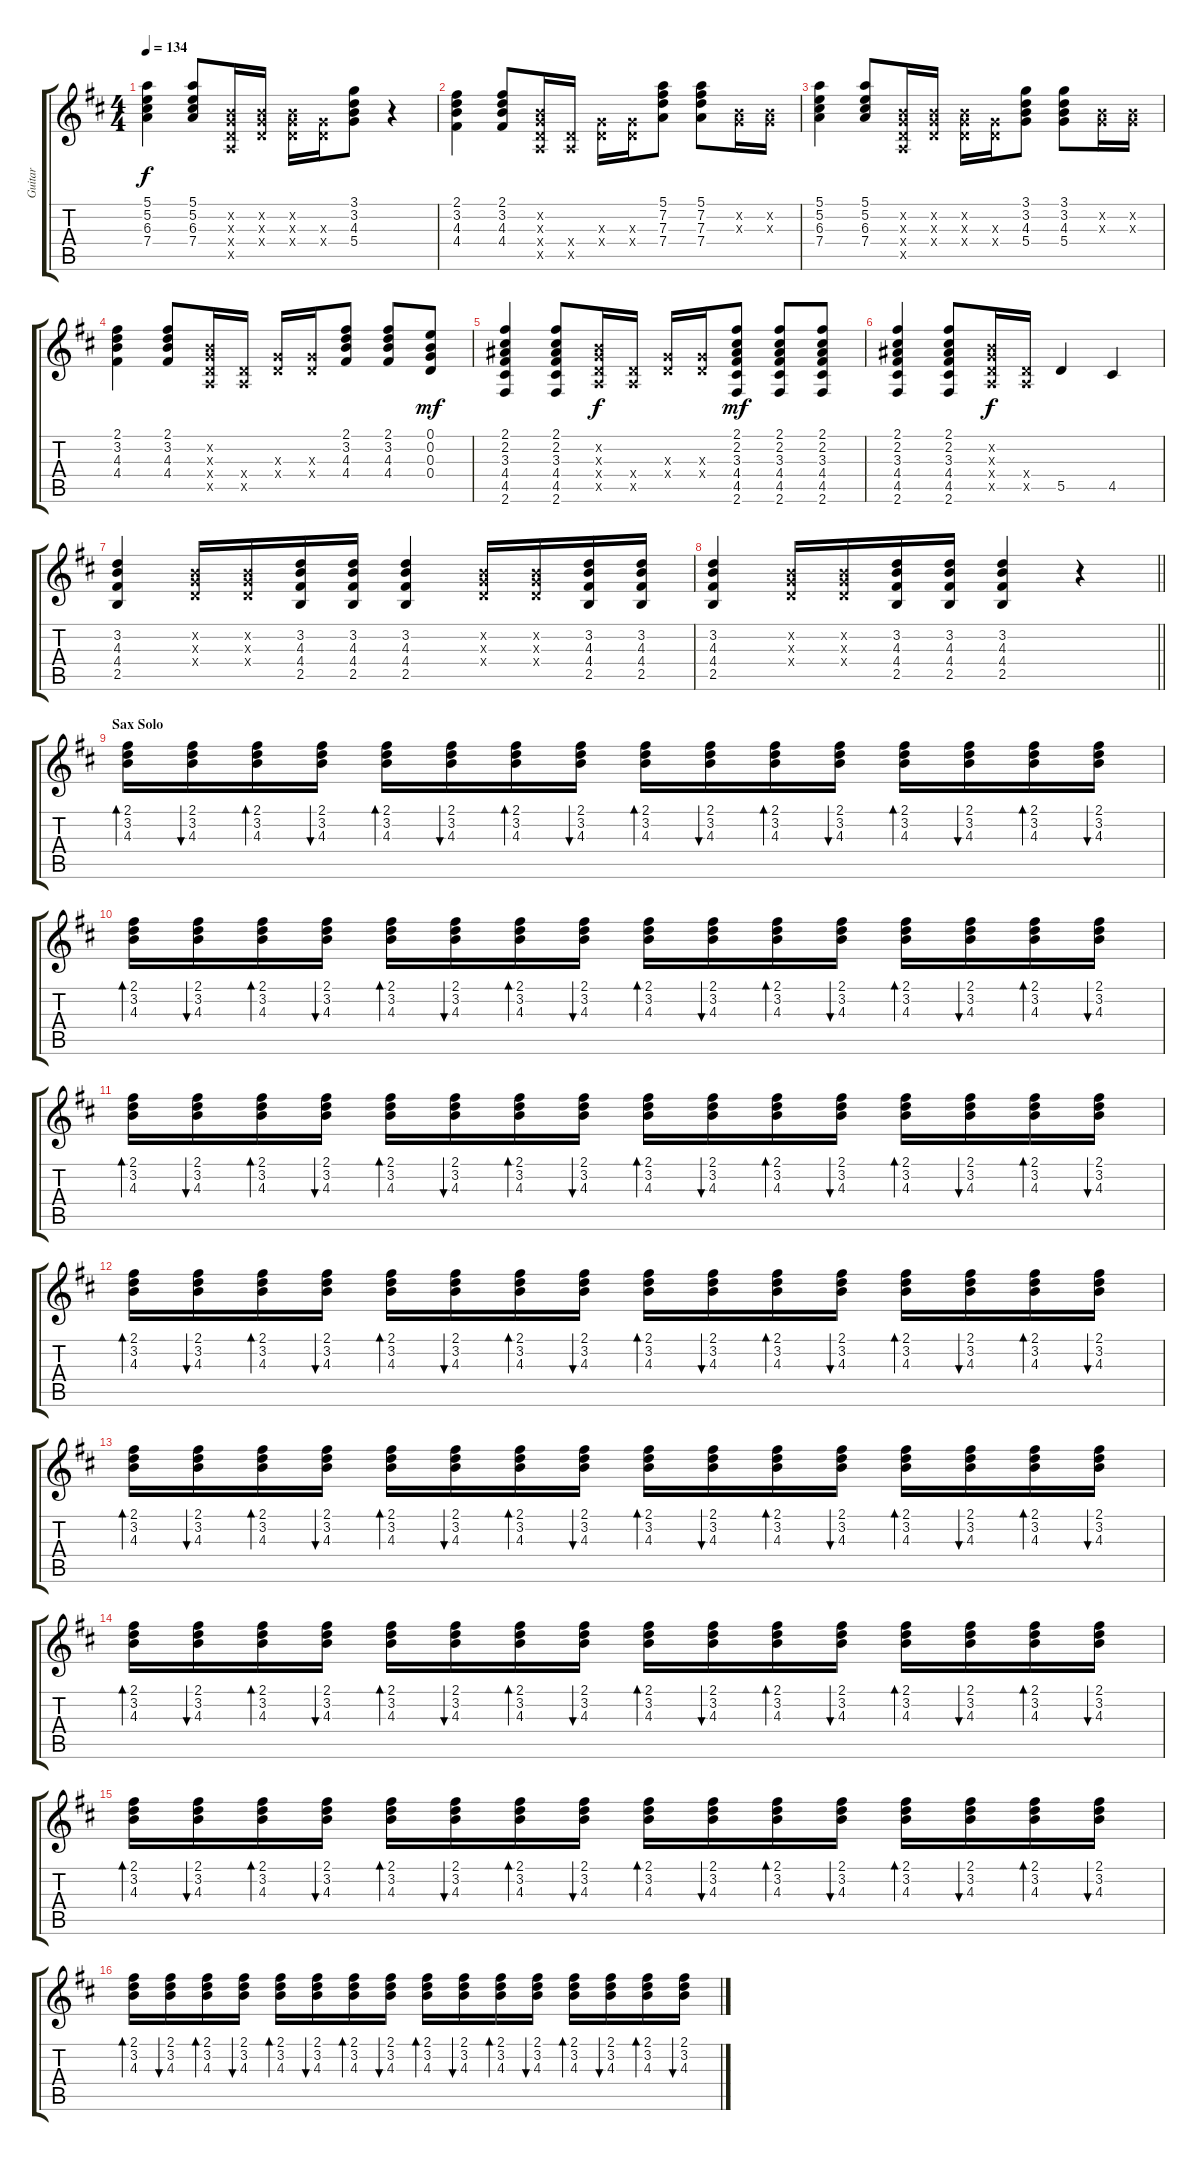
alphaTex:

\track ("Guitar" "Guitar") {instrument distortionguitar}
\staff {score tabs}
\tuning (E4 B3 G3 D3 A2 E2) {hide}
\ts (4 4)
\tempo 134
\clef g2
\ks bminor
(5.1 5.2 6.3 7.4).4{dy f} (5.1 5.2 6.3 7.4).8 (0.2{x} 0.3{x} 0.4{x} 0.5{x}).16 (0.2{x} 0.3{x} 0.4{x}).16 (0.2{x} 0.3{x} 0.4{x}).16 (0.3{x} 0.4{x}).16 (3.1 3.2 4.3 5.4).8 r.4 |
(2.1 3.2 4.3 4.4).4 (2.1 3.2 4.3 4.4).8 (0.2{x} 0.3{x} 0.4{x} 0.5{x}).16 (0.4{x} 0.5{x}).16 (0.3{x} 0.4{x}).16 (0.3{x} 0.4{x}).16 (5.1 7.2 7.3 7.4).8 (5.1 7.2 7.3 7.4).8 (0.2{x} 0.3{x}).16 (0.2{x} 0.3{x}).16 |
(5.1 5.2 6.3 7.4).4 (5.1 5.2 6.3 7.4).8 (0.2{x} 0.3{x} 0.4{x} 0.5{x}).16 (0.2{x} 0.3{x} 0.4{x}).16 (0.2{x} 0.3{x} 0.4{x}).16 (0.3{x} 0.4{x}).16 (3.1 3.2 4.3 5.4).8 (3.1 3.2 4.3 5.4).8 (0.2{x} 0.3{x}).16 (0.2{x} 0.3{x}).16 |
(2.1 3.2 4.3 4.4).4 (2.1 3.2 4.3 4.4).8 (0.2{x} 0.3{x} 0.4{x} 0.5{x}).16 (0.4{x} 0.5{x}).16 (0.3{x} 0.4{x}).16 (0.3{x} 0.4{x}).16 (2.1 3.2 4.3 4.4).8 (2.1 3.2 4.3 4.4).8 (0.1 0.2 0.3 0.4).8{dy mf} |
(2.1 2.2 3.3 4.4 4.5 2.6).4 (2.1 2.2 3.3 4.4 4.5 2.6).8 (0.2{x} 0.3{x} 0.4{x} 0.5{x}).16{dy f} (0.4{x} 0.5{x}).16 (0.3{x} 0.4{x}).16 (0.3{x} 0.4{x}).16 (2.1 2.2 3.3 4.4 4.5 2.6).8{dy mf} (2.1 2.2 3.3 4.4 4.5 2.6).8 (2.1 2.2 3.3 4.4 4.5 2.6).8 |
(2.1 2.2 3.3 4.4 4.5 2.6).4 (2.1 2.2 3.3 4.4 4.5 2.6).8 (0.2{x} 0.3{x} 0.4{x} 0.5{x}).16{dy f} (0.4{x} 0.5{x}).16 5.5.4 4.5.4 |
(3.2 4.3 4.4 2.5).4{instrument distortionguitar} (0.2{x} 0.3{x} 0.4{x}).16 (0.2{x} 0.3{x} 0.4{x}).16 (3.2 4.3 4.4 2.5).16 (3.2 4.3 4.4 2.5).16 (3.2 4.3 4.4 2.5).4 (0.2{x} 0.3{x} 0.4{x}).16 (0.2{x} 0.3{x} 0.4{x}).16 (3.2 4.3 4.4 2.5).16 (3.2 4.3 4.4 2.5).16 |
\barLineRight lightlight
(3.2 4.3 4.4 2.5).4 (0.2{x} 0.3{x} 0.4{x}).16 (0.2{x} 0.3{x} 0.4{x}).16 (3.2 4.3 4.4 2.5).16 (3.2 4.3 4.4 2.5).16 (3.2 4.3 4.4 2.5).4 r.4 |
\section ("" "Sax Solo")
(2.1 3.2 4.3).16{bd 60 volume 10 instrument electricguitarclean} (2.1 3.2 4.3).16{bu 60} (2.1 3.2 4.3).16{bd 60} (2.1 3.2 4.3).16{bu 60} (2.1 3.2 4.3).16{bd 60} (2.1 3.2 4.3).16{bu 60} (2.1 3.2 4.3).16{bd 60} (2.1 3.2 4.3).16{bu 60} (2.1 3.2 4.3).16{bd 60} (2.1 3.2 4.3).16{bu 60} (2.1 3.2 4.3).16{bd 60} (2.1 3.2 4.3).16{bu 60} (2.1 3.2 4.3).16{bd 60} (2.1 3.2 4.3).16{bu 60} (2.1 3.2 4.3).16{bd 60} (2.1 3.2 4.3).16{bu 60} |
(2.1 3.2 4.3).16{bd 60} (2.1 3.2 4.3).16{bu 60} (2.1 3.2 4.3).16{bd 60} (2.1 3.2 4.3).16{bu 60} (2.1 3.2 4.3).16{bd 60} (2.1 3.2 4.3).16{bu 60} (2.1 3.2 4.3).16{bd 60} (2.1 3.2 4.3).16{bu 60} (2.1 3.2 4.3).16{bd 60} (2.1 3.2 4.3).16{bu 60} (2.1 3.2 4.3).16{bd 60} (2.1 3.2 4.3).16{bu 60} (2.1 3.2 4.3).16{bd 60} (2.1 3.2 4.3).16{bu 60} (2.1 3.2 4.3).16{bd 60} (2.1 3.2 4.3).16{bu 60} |
(2.1 3.2 4.3).16{bd 60} (2.1 3.2 4.3).16{bu 60} (2.1 3.2 4.3).16{bd 60} (2.1 3.2 4.3).16{bu 60} (2.1 3.2 4.3).16{bd 60} (2.1 3.2 4.3).16{bu 60} (2.1 3.2 4.3).16{bd 60} (2.1 3.2 4.3).16{bu 60} (2.1 3.2 4.3).16{bd 60} (2.1 3.2 4.3).16{bu 60} (2.1 3.2 4.3).16{bd 60} (2.1 3.2 4.3).16{bu 60} (2.1 3.2 4.3).16{bd 60} (2.1 3.2 4.3).16{bu 60} (2.1 3.2 4.3).16{bd 60} (2.1 3.2 4.3).16{bu 60} |
(2.1 3.2 4.3).16{bd 60} (2.1 3.2 4.3).16{bu 60} (2.1 3.2 4.3).16{bd 60} (2.1 3.2 4.3).16{bu 60} (2.1 3.2 4.3).16{bd 60} (2.1 3.2 4.3).16{bu 60} (2.1 3.2 4.3).16{bd 60} (2.1 3.2 4.3).16{bu 60} (2.1 3.2 4.3).16{bd 60} (2.1 3.2 4.3).16{bu 60} (2.1 3.2 4.3).16{bd 60} (2.1 3.2 4.3).16{bu 60} (2.1 3.2 4.3).16{bd 60} (2.1 3.2 4.3).16{bu 60} (2.1 3.2 4.3).16{bd 60} (2.1 3.2 4.3).16{bu 60} |
(2.1 3.2 4.3).16{bd 60 volume 10 instrument electricguitarclean} (2.1 3.2 4.3).16{bu 60} (2.1 3.2 4.3).16{bd 60} (2.1 3.2 4.3).16{bu 60} (2.1 3.2 4.3).16{bd 60} (2.1 3.2 4.3).16{bu 60} (2.1 3.2 4.3).16{bd 60} (2.1 3.2 4.3).16{bu 60} (2.1 3.2 4.3).16{bd 60} (2.1 3.2 4.3).16{bu 60} (2.1 3.2 4.3).16{bd 60} (2.1 3.2 4.3).16{bu 60} (2.1 3.2 4.3).16{bd 60} (2.1 3.2 4.3).16{bu 60} (2.1 3.2 4.3).16{bd 60} (2.1 3.2 4.3).16{bu 60} |
(2.1 3.2 4.3).16{bd 60} (2.1 3.2 4.3).16{bu 60} (2.1 3.2 4.3).16{bd 60} (2.1 3.2 4.3).16{bu 60} (2.1 3.2 4.3).16{bd 60} (2.1 3.2 4.3).16{bu 60} (2.1 3.2 4.3).16{bd 60} (2.1 3.2 4.3).16{bu 60} (2.1 3.2 4.3).16{bd 60} (2.1 3.2 4.3).16{bu 60} (2.1 3.2 4.3).16{bd 60} (2.1 3.2 4.3).16{bu 60} (2.1 3.2 4.3).16{bd 60} (2.1 3.2 4.3).16{bu 60} (2.1 3.2 4.3).16{bd 60} (2.1 3.2 4.3).16{bu 60} |
(2.1 3.2 4.3).16{bd 60} (2.1 3.2 4.3).16{bu 60} (2.1 3.2 4.3).16{bd 60} (2.1 3.2 4.3).16{bu 60} (2.1 3.2 4.3).16{bd 60} (2.1 3.2 4.3).16{bu 60} (2.1 3.2 4.3).16{bd 60} (2.1 3.2 4.3).16{bu 60} (2.1 3.2 4.3).16{bd 60} (2.1 3.2 4.3).16{bu 60} (2.1 3.2 4.3).16{bd 60} (2.1 3.2 4.3).16{bu 60} (2.1 3.2 4.3).16{bd 60} (2.1 3.2 4.3).16{bu 60} (2.1 3.2 4.3).16{bd 60} (2.1 3.2 4.3).16{bu 60} |
(2.1 3.2 4.3).16{bd 60} (2.1 3.2 4.3).16{bu 60} (2.1 3.2 4.3).16{bd 60} (2.1 3.2 4.3).16{bu 60} (2.1 3.2 4.3).16{bd 60} (2.1 3.2 4.3).16{bu 60} (2.1 3.2 4.3).16{bd 60} (2.1 3.2 4.3).16{bu 60} (2.1 3.2 4.3).16{bd 60} (2.1 3.2 4.3).16{bu 60} (2.1 3.2 4.3).16{bd 60} (2.1 3.2 4.3).16{bu 60} (2.1 3.2 4.3).16{bd 60} (2.1 3.2 4.3).16{bu 60} (2.1 3.2 4.3).16{bd 60} (2.1 3.2 4.3).16{bu 60}
